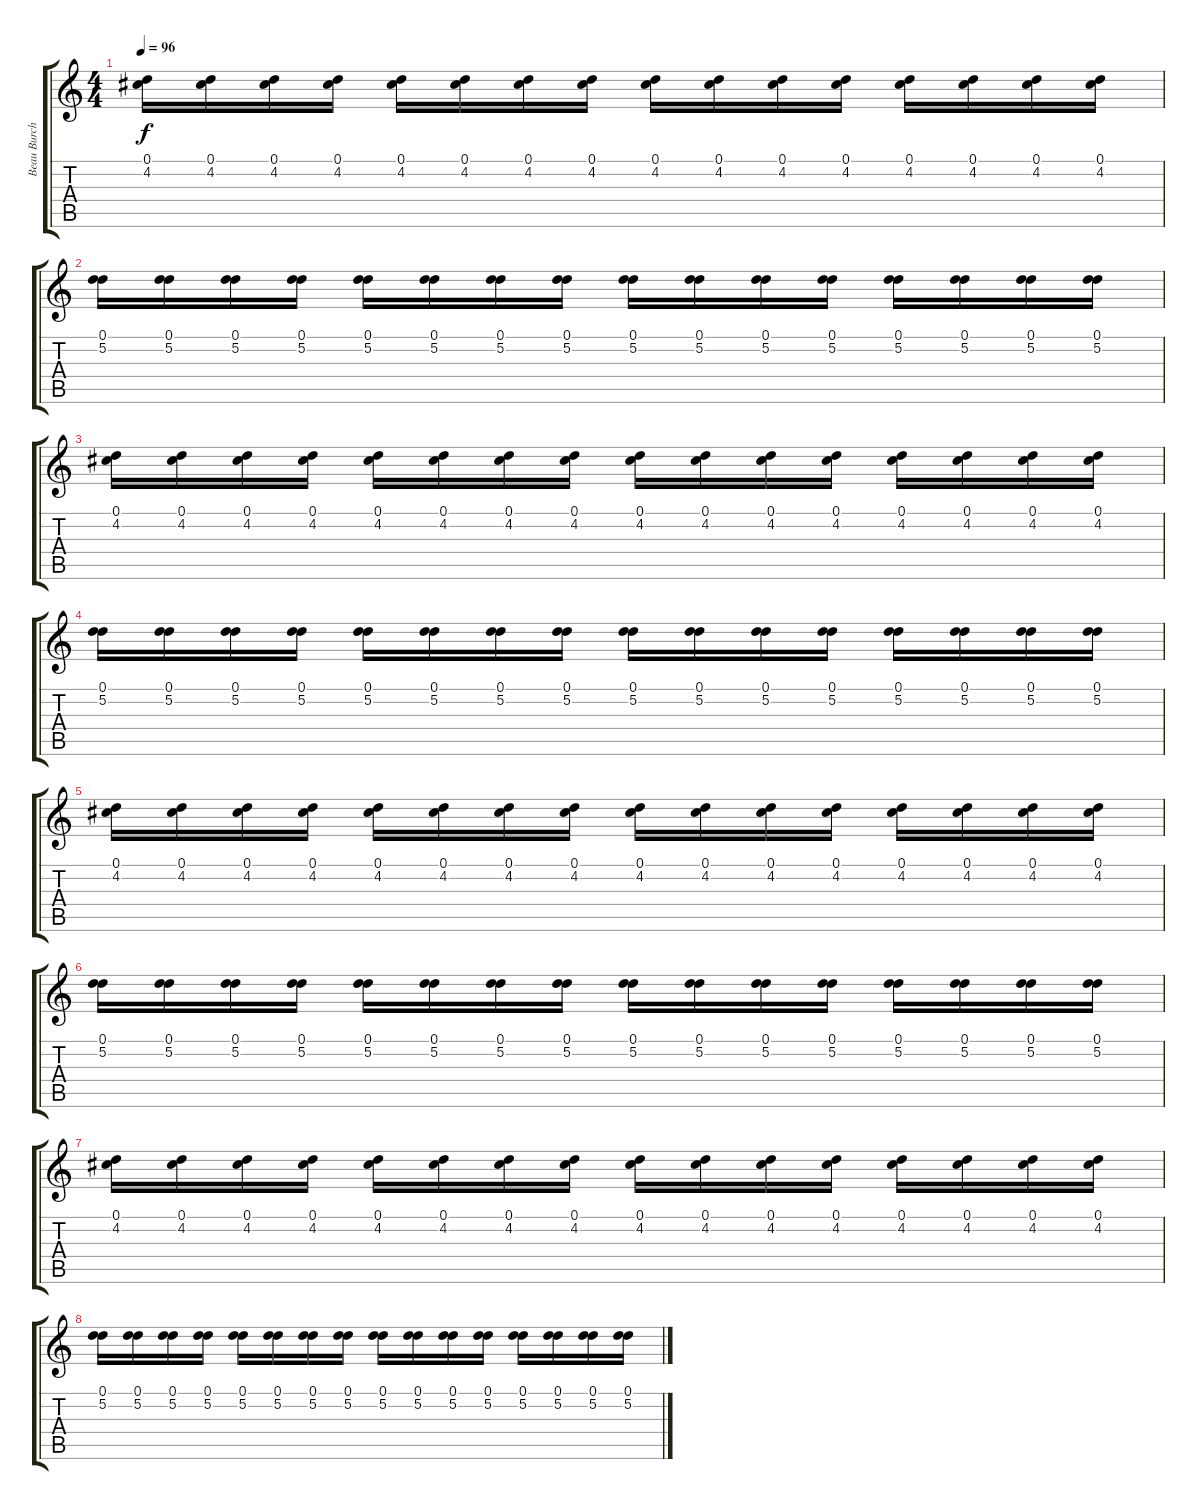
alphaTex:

\track ("Beau Burchell" "Beau Burch") {instrument distortionguitar}
\staff {score tabs}
\tuning (D4 A3 F3 C3 G2 D2) {hide}
\ts (4 4)
\tempo 96
\clef g2
\ks c
(0.1 4.2).16{dy f} (0.1 4.2).16 (0.1 4.2).16 (0.1 4.2).16 (0.1 4.2).16 (0.1 4.2).16 (0.1 4.2).16 (0.1 4.2).16 (0.1 4.2).16 (0.1 4.2).16 (0.1 4.2).16 (0.1 4.2).16 (0.1 4.2).16 (0.1 4.2).16 (0.1 4.2).16 (0.1 4.2).16 |
(0.1 5.2).16 (0.1 5.2).16 (0.1 5.2).16 (0.1 5.2).16 (0.1 5.2).16 (0.1 5.2).16 (0.1 5.2).16 (0.1 5.2).16 (0.1 5.2).16 (0.1 5.2).16 (0.1 5.2).16 (0.1 5.2).16 (0.1 5.2).16 (0.1 5.2).16 (0.1 5.2).16 (0.1 5.2).16 |
(0.1 4.2).16 (0.1 4.2).16 (0.1 4.2).16 (0.1 4.2).16 (0.1 4.2).16 (0.1 4.2).16 (0.1 4.2).16 (0.1 4.2).16 (0.1 4.2).16 (0.1 4.2).16 (0.1 4.2).16 (0.1 4.2).16 (0.1 4.2).16 (0.1 4.2).16 (0.1 4.2).16 (0.1 4.2).16 |
(0.1 5.2).16 (0.1 5.2).16 (0.1 5.2).16 (0.1 5.2).16 (0.1 5.2).16 (0.1 5.2).16 (0.1 5.2).16 (0.1 5.2).16 (0.1 5.2).16 (0.1 5.2).16 (0.1 5.2).16 (0.1 5.2).16 (0.1 5.2).16 (0.1 5.2).16 (0.1 5.2).16 (0.1 5.2).16 |
(0.1 4.2).16 (0.1 4.2).16 (0.1 4.2).16 (0.1 4.2).16 (0.1 4.2).16 (0.1 4.2).16 (0.1 4.2).16 (0.1 4.2).16 (0.1 4.2).16 (0.1 4.2).16 (0.1 4.2).16 (0.1 4.2).16 (0.1 4.2).16 (0.1 4.2).16 (0.1 4.2).16 (0.1 4.2).16 |
(0.1 5.2).16 (0.1 5.2).16 (0.1 5.2).16 (0.1 5.2).16 (0.1 5.2).16 (0.1 5.2).16 (0.1 5.2).16 (0.1 5.2).16 (0.1 5.2).16 (0.1 5.2).16 (0.1 5.2).16 (0.1 5.2).16 (0.1 5.2).16 (0.1 5.2).16 (0.1 5.2).16 (0.1 5.2).16 |
(0.1 4.2).16 (0.1 4.2).16 (0.1 4.2).16 (0.1 4.2).16 (0.1 4.2).16 (0.1 4.2).16 (0.1 4.2).16 (0.1 4.2).16 (0.1 4.2).16 (0.1 4.2).16 (0.1 4.2).16 (0.1 4.2).16 (0.1 4.2).16 (0.1 4.2).16 (0.1 4.2).16 (0.1 4.2).16 |
(0.1 5.2).16 (0.1 5.2).16 (0.1 5.2).16 (0.1 5.2).16 (0.1 5.2).16 (0.1 5.2).16 (0.1 5.2).16 (0.1 5.2).16 (0.1 5.2).16 (0.1 5.2).16 (0.1 5.2).16 (0.1 5.2).16 (0.1 5.2).16 (0.1 5.2).16 (0.1 5.2).16 (0.1 5.2).16
